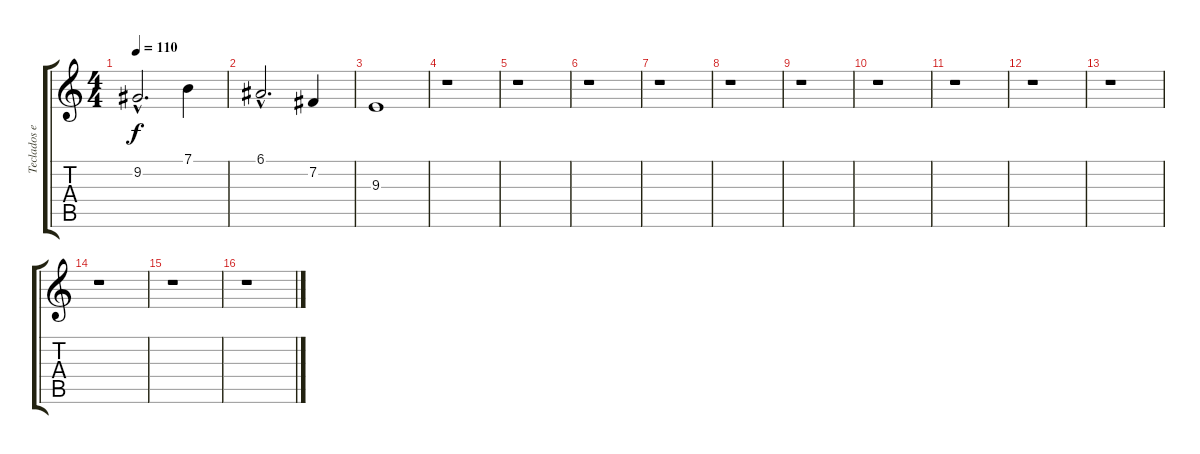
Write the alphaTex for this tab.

\track ("Teclados extras" "Teclados e") {instrument pad1newage}
\staff {score tabs}
\tuning (E4 B3 G3 D3 A2 E2) {hide}
\ts (4 4)
\tempo 110
\clef g2
\ks c
9.2{hac}.2{d dy f} 7.1.4 |
6.1{hac}.2{d} 7.2.4 |
9.3.1 |
r.1 |
r.1 |
r.1 |
r.1 |
r.1 |
r.1 |
r.1 |
r.1 |
r.1 |
r.1 |
r.1 |
r.1 |
r.1
